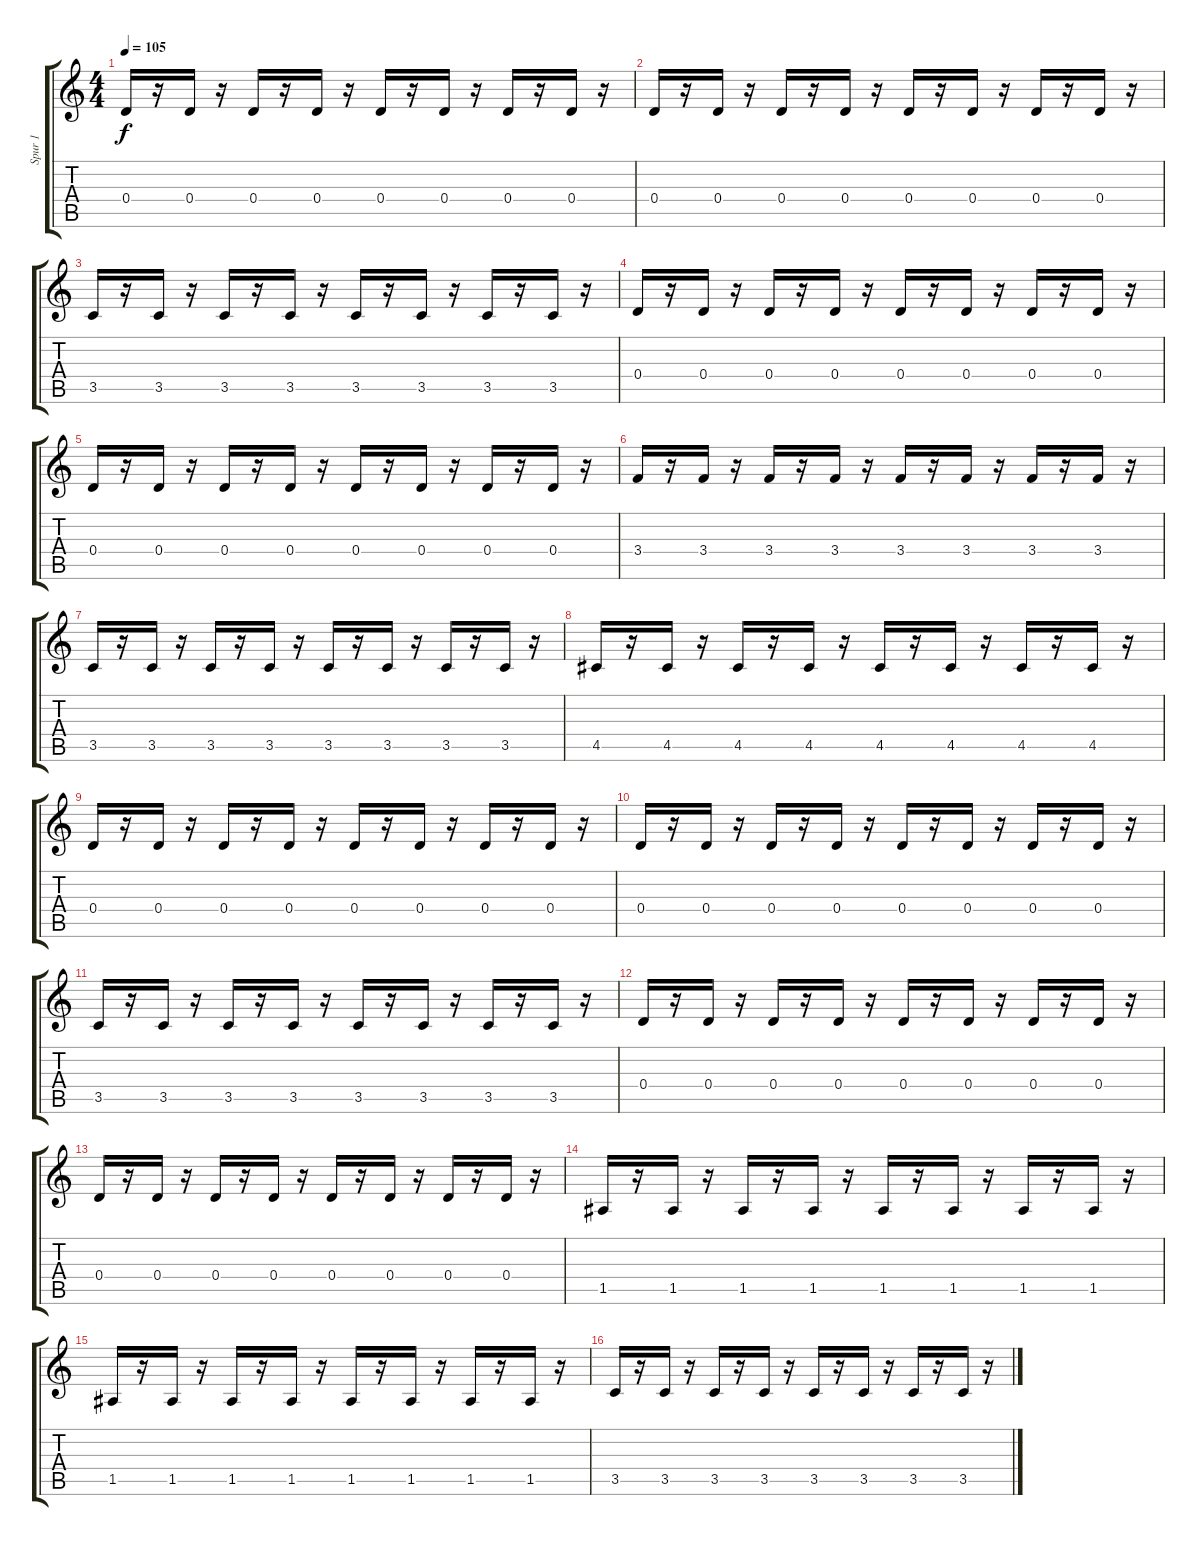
\track ("Spur 1" "Spur 1") {instrument electricguitarmuted}
\staff {score tabs}
\tuning (E4 B3 G3 D3 A2 E2) {hide}
\ts (4 4)
\tempo 105
\clef g2
\ks c
0.4.16{dy f} r.16 0.4.16 r.16 0.4.16 r.16 0.4.16 r.16 0.4.16 r.16 0.4.16 r.16 0.4.16 r.16 0.4.16 r.16 |
0.4.16 r.16 0.4.16 r.16 0.4.16 r.16 0.4.16 r.16 0.4.16 r.16 0.4.16 r.16 0.4.16 r.16 0.4.16 r.16 |
3.5.16 r.16 3.5.16 r.16 3.5.16 r.16 3.5.16 r.16 3.5.16 r.16 3.5.16 r.16 3.5.16 r.16 3.5.16 r.16 |
0.4.16 r.16 0.4.16 r.16 0.4.16 r.16 0.4.16 r.16 0.4.16 r.16 0.4.16 r.16 0.4.16 r.16 0.4.16 r.16 |
0.4.16 r.16 0.4.16 r.16 0.4.16 r.16 0.4.16 r.16 0.4.16 r.16 0.4.16 r.16 0.4.16 r.16 0.4.16 r.16 |
3.4.16 r.16 3.4.16 r.16 3.4.16 r.16 3.4.16 r.16 3.4.16 r.16 3.4.16 r.16 3.4.16 r.16 3.4.16 r.16 |
3.5.16 r.16 3.5.16 r.16 3.5.16 r.16 3.5.16 r.16 3.5.16 r.16 3.5.16 r.16 3.5.16 r.16 3.5.16 r.16 |
4.5.16 r.16 4.5.16 r.16 4.5.16 r.16 4.5.16 r.16 4.5.16 r.16 4.5.16 r.16 4.5.16 r.16 4.5.16 r.16 |
0.4.16 r.16 0.4.16 r.16 0.4.16 r.16 0.4.16 r.16 0.4.16 r.16 0.4.16 r.16 0.4.16 r.16 0.4.16 r.16 |
0.4.16 r.16 0.4.16 r.16 0.4.16 r.16 0.4.16 r.16 0.4.16 r.16 0.4.16 r.16 0.4.16 r.16 0.4.16 r.16 |
3.5.16 r.16 3.5.16 r.16 3.5.16 r.16 3.5.16 r.16 3.5.16 r.16 3.5.16 r.16 3.5.16 r.16 3.5.16 r.16 |
0.4.16 r.16 0.4.16 r.16 0.4.16 r.16 0.4.16 r.16 0.4.16 r.16 0.4.16 r.16 0.4.16 r.16 0.4.16 r.16 |
0.4.16 r.16 0.4.16 r.16 0.4.16 r.16 0.4.16 r.16 0.4.16 r.16 0.4.16 r.16 0.4.16 r.16 0.4.16 r.16 |
1.5.16 r.16 1.5.16 r.16 1.5.16 r.16 1.5.16 r.16 1.5.16 r.16 1.5.16 r.16 1.5.16 r.16 1.5.16 r.16 |
1.5.16 r.16 1.5.16 r.16 1.5.16 r.16 1.5.16 r.16 1.5.16 r.16 1.5.16 r.16 1.5.16 r.16 1.5.16 r.16 |
3.5.16 r.16 3.5.16 r.16 3.5.16 r.16 3.5.16 r.16 3.5.16 r.16 3.5.16 r.16 3.5.16 r.16 3.5.16 r.16
